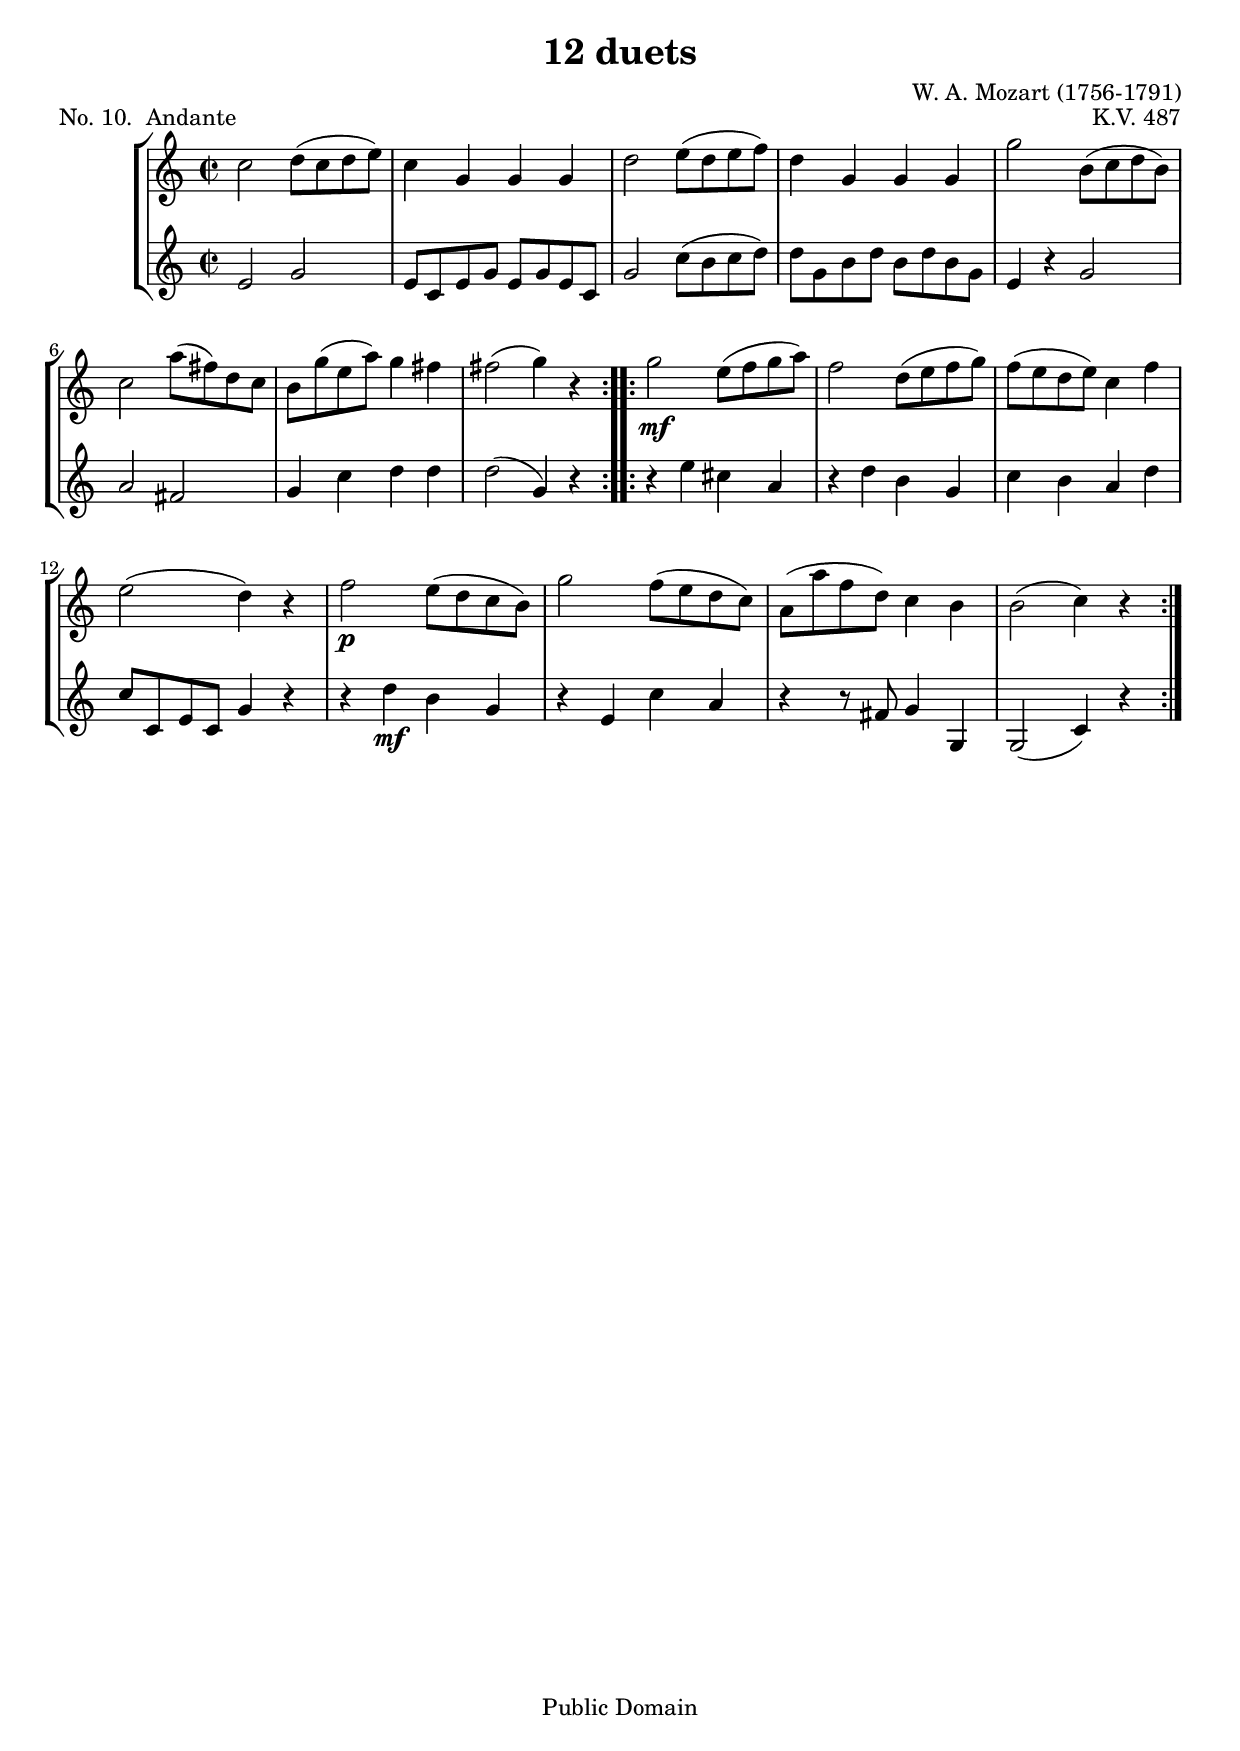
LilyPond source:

\version "2.18.0"


\header {
    title = "12 duets"
    composer = "W. A. Mozart (1756-1791)"
        
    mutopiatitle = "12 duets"
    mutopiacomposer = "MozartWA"
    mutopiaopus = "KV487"
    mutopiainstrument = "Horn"
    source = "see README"
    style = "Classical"
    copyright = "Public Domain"
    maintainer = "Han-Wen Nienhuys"
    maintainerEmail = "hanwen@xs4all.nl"
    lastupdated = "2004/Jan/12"

    opus = "K.V. 487"
}

\paper { linewidth = 18.0\cm }


global = {
    \time 2/2
    \key c \major
    }

hornI =  \relative c'' {
  \repeat volta 2 {
    c2 d8( c d e ) |
    c4 g  g g
    d'2 e8( d e f )
    d4 g, g g |
    g'2 b,8( c d b) |
    c2 a'8( fis) d c |
    b g'( e a) g4 fis fis2( g4) r
  }

  \repeat volta 2 {
    g2\mf e8( f g a )
    f2 d8( e f g)|
    f( e d e )
    c4 f |
    e2(d4) r
    f2\p e8( d c b) |
    g'2 f8(e  d c) |
    a( a' f d ) c4 b |
    b2( c4) r
  }
}

hornII =  \relative c' {
  \repeat volta 2 {
    e2 g
    e8 c e g e g e c |
    g'2 c8( b c d)
    d g, b d b d b g |
    e4 r g2 |
    a2 fis |
    g4 c d d |
    d2( g,4) r4  |
  }

  \repeat volta 2 {
    r4 e'4 cis a |
    r d b g |
    c b a d |
    c8 c, e c g'4 r |
    r d'\mf b g |
    r e c' a |
    r4 r8 fis8
    g4 g, g2( c4) r
  }
}

\score {
  \new StaffGroup <<
    \new Staff << \global \hornI >>
    \new Staff << \global \hornII >>
  >>
  \layout { }

  \midi {
    \tempo 4 = 70
  }

  \header {
    piece = "No. 10.  Andante"
  }
}
